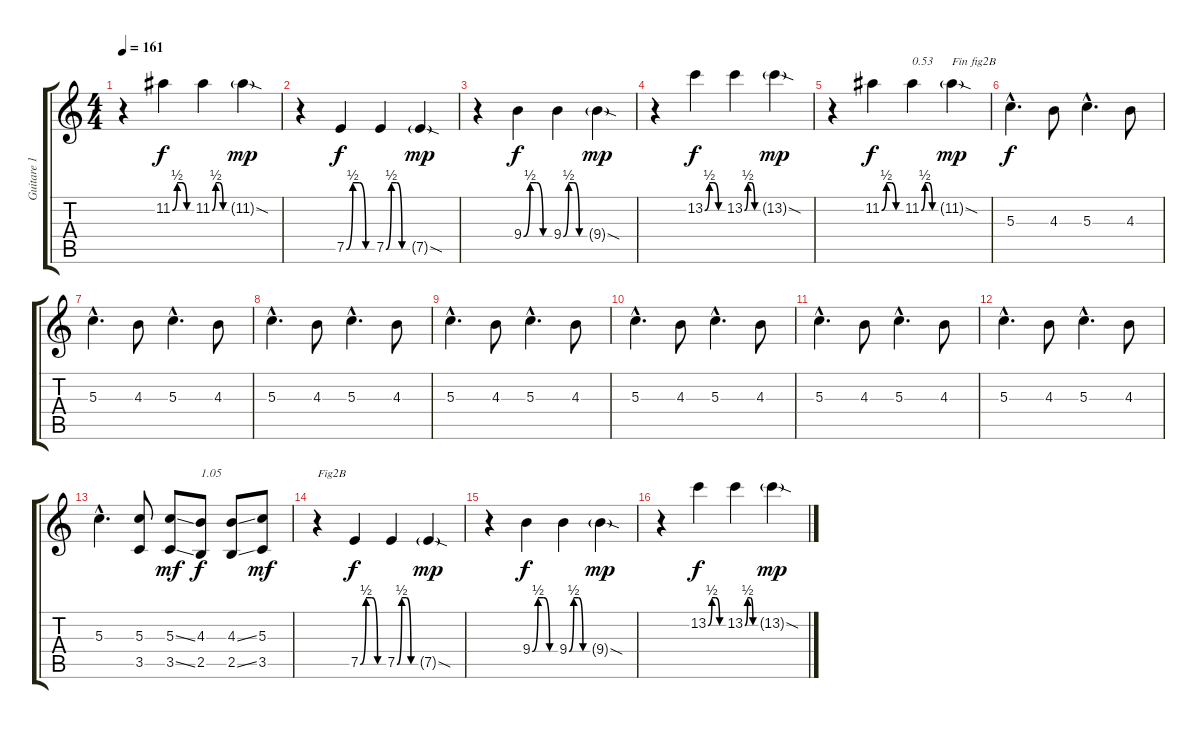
\track ("Guitare 1" "Guitare 1") {instrument overdrivenguitar}
\staff {score tabs}
\tuning (E4 B3 G3 D3 A2 E2) {hide}
\ts (4 4)
\tempo 161
\clef g2
\ks c
r.4{dy mp} 11.2{be (custom 0 0 15 2 30 2 45 0 60 0)}.4{dy f} 11.2{be (custom 0 0 15 2 30 2 45 0 60 0)}.4 11.2{sod g}.4{dy mp} |
r.4 7.5{be (custom 0 0 15 2 30 2 45 0 60 0)}.4{dy f} 7.5{be (custom 0 0 15 2 30 2 45 0 60 0)}.4 7.5{sod g}.4{dy mp} |
r.4 9.4{be (custom 0 0 15 2 30 2 45 0 60 0)}.4{dy f} 9.4{be (custom 0 0 15 2 30 2 45 0 60 0)}.4 9.4{sod g}.4{dy mp} |
r.4 13.2{be (custom 0 0 15 2 30 2 45 0 60 0)}.4{dy f} 13.2{be (custom 0 0 15 2 30 2 45 0 60 0)}.4 13.2{sod g}.4{dy mp} |
r.4 11.2{be (custom 0 0 15 2 30 2 45 0 60 0)}.4{dy f} 11.2{be (custom 0 0 15 2 30 2 45 0 60 0)}.4{txt "0.53"} 11.2{sod g}.4{txt "Fin fig2B" dy mp} |
5.3{hac}.4{d dy f} 4.3.8 5.3{hac}.4{d} 4.3.8 |
5.3{hac}.4{d} 4.3.8 5.3{hac}.4{d} 4.3.8 |
5.3{hac}.4{d} 4.3.8 5.3{hac}.4{d} 4.3.8 |
5.3{hac}.4{d} 4.3.8 5.3{hac}.4{d} 4.3.8 |
5.3{hac}.4{d} 4.3.8 5.3{hac}.4{d} 4.3.8 |
5.3{hac}.4{d} 4.3.8 5.3{hac}.4{d} 4.3.8 |
5.3{hac}.4{d} 4.3.8 5.3{hac}.4{d} 4.3.8 |
5.3{hac}.4{d} (5.3 3.5).8 (5.3{ss} 3.5{ss}).8{dy mf} (4.3 2.5).8{txt "1.05" dy f} (4.3{ss} 2.5{ss}).8 (5.3 3.5).8{dy mf} |
r.4{txt "Fig2B"} 7.5{be (custom 0 0 15 2 30 2 45 0 60 0)}.4{dy f} 7.5{be (custom 0 0 15 2 30 2 45 0 60 0)}.4 7.5{sod g}.4{dy mp} |
r.4 9.4{be (custom 0 0 15 2 30 2 45 0 60 0)}.4{dy f} 9.4{be (custom 0 0 15 2 30 2 45 0 60 0)}.4 9.4{sod g}.4{dy mp} |
r.4 13.2{be (custom 0 0 15 2 30 2 45 0 60 0)}.4{dy f} 13.2{be (custom 0 0 15 2 30 2 45 0 60 0)}.4 13.2{sod g}.4{dy mp}
